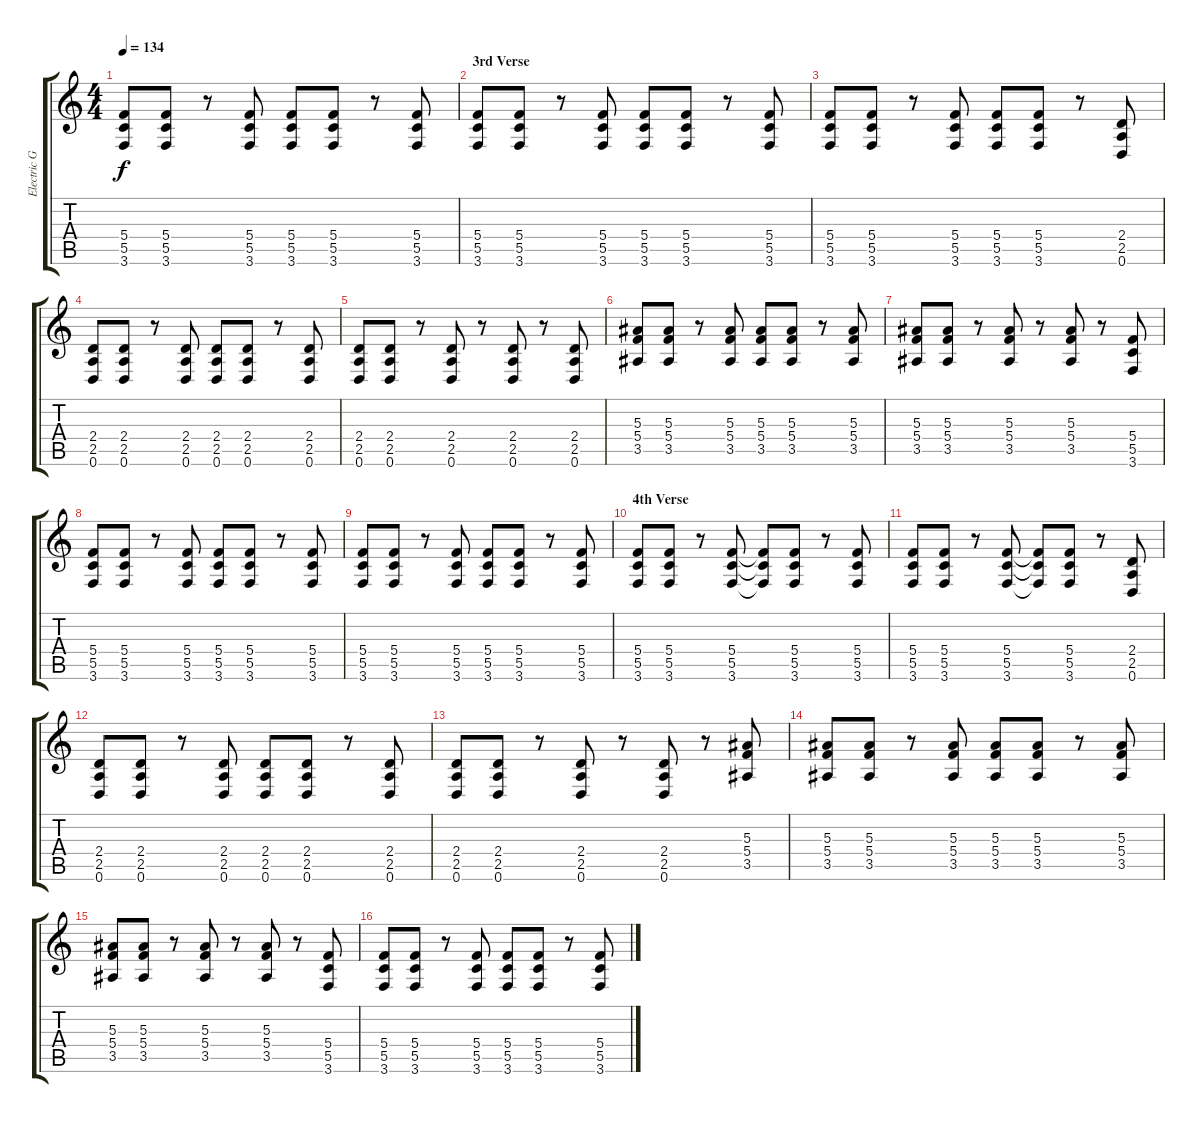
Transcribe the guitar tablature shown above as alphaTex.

\track ("Electric Guitar 2 (Kirk)" "Electric G") {instrument distortionguitar}
\staff {score tabs}
\tuning (D4 A3 F3 C3 G2 D2) {hide}
\ts (4 4)
\tempo 134
\clef g2
\ks c
(5.4 5.5 3.6).8{dy f} (5.4 5.5 3.6).8 r.8 (5.4 5.5 3.6).8 (5.4 5.5 3.6).8 (5.4 5.5 3.6).8 r.8 (5.4 5.5 3.6).8 |
\section ("" "3rd Verse")
(5.4 5.5 3.6).8 (5.4 5.5 3.6).8 r.8 (5.4 5.5 3.6).8 (5.4 5.5 3.6).8 (5.4 5.5 3.6).8 r.8 (5.4 5.5 3.6).8 |
(5.4 5.5 3.6).8 (5.4 5.5 3.6).8 r.8 (5.4 5.5 3.6).8 (5.4 5.5 3.6).8 (5.4 5.5 3.6).8 r.8 (2.4 2.5 0.6).8 |
(2.4 2.5 0.6).8 (2.4 2.5 0.6).8 r.8 (2.4 2.5 0.6).8 (2.4 2.5 0.6).8 (2.4 2.5 0.6).8 r.8 (2.4 2.5 0.6).8 |
(2.4 2.5 0.6).8 (2.4 2.5 0.6).8 r.8 (2.4 2.5 0.6).8 r.8 (2.4 2.5 0.6).8 r.8 (2.4 2.5 0.6).8 |
(5.3 5.4 3.5).8 (5.3 5.4 3.5).8 r.8 (5.3 5.4 3.5).8 (5.3 5.4 3.5).8 (5.3 5.4 3.5).8 r.8 (5.3 5.4 3.5).8 |
(5.3 5.4 3.5).8 (5.3 5.4 3.5).8 r.8 (5.3 5.4 3.5).8 r.8 (5.3 5.4 3.5).8 r.8 (5.4 5.5 3.6).8 |
(5.4 5.5 3.6).8 (5.4 5.5 3.6).8 r.8 (5.4 5.5 3.6).8 (5.4 5.5 3.6).8 (5.4 5.5 3.6).8 r.8 (5.4 5.5 3.6).8 |
(5.4 5.5 3.6).8 (5.4 5.5 3.6).8 r.8 (5.4 5.5 3.6).8 (5.4 5.5 3.6).8 (5.4 5.5 3.6).8 r.8 (5.4 5.5 3.6).8 |
\section ("" "4th Verse")
(5.4 5.5 3.6).8 (5.4 5.5 3.6).8 r.8 (5.4 5.5 3.6).8 (5.4{t} 5.5{t} 3.6{t}).8 (5.4 5.5 3.6).8 r.8 (5.4 5.5 3.6).8 |
(5.4 5.5 3.6).8 (5.4 5.5 3.6).8 r.8 (5.4 5.5 3.6).8 (5.4{t} 5.5{t} 3.6{t}).8 (5.4 5.5 3.6).8 r.8 (2.4 2.5 0.6).8 |
(2.4 2.5 0.6).8 (2.4 2.5 0.6).8 r.8 (2.4 2.5 0.6).8 (2.4 2.5 0.6).8 (2.4 2.5 0.6).8 r.8 (2.4 2.5 0.6).8 |
(2.4 2.5 0.6).8 (2.4 2.5 0.6).8 r.8 (2.4 2.5 0.6).8 r.8 (2.4 2.5 0.6).8 r.8 (5.3 5.4 3.5).8 |
(5.3 5.4 3.5).8 (5.3 5.4 3.5).8 r.8 (5.3 5.4 3.5).8 (5.3 5.4 3.5).8 (5.3 5.4 3.5).8 r.8 (5.3 5.4 3.5).8 |
(5.3 5.4 3.5).8 (5.3 5.4 3.5).8 r.8 (5.3 5.4 3.5).8 r.8 (5.3 5.4 3.5).8 r.8 (5.4 5.5 3.6).8 |
(5.4 5.5 3.6).8 (5.4 5.5 3.6).8 r.8 (5.4 5.5 3.6).8 (5.4 5.5 3.6).8 (5.4 5.5 3.6).8 r.8 (5.4 5.5 3.6).8
